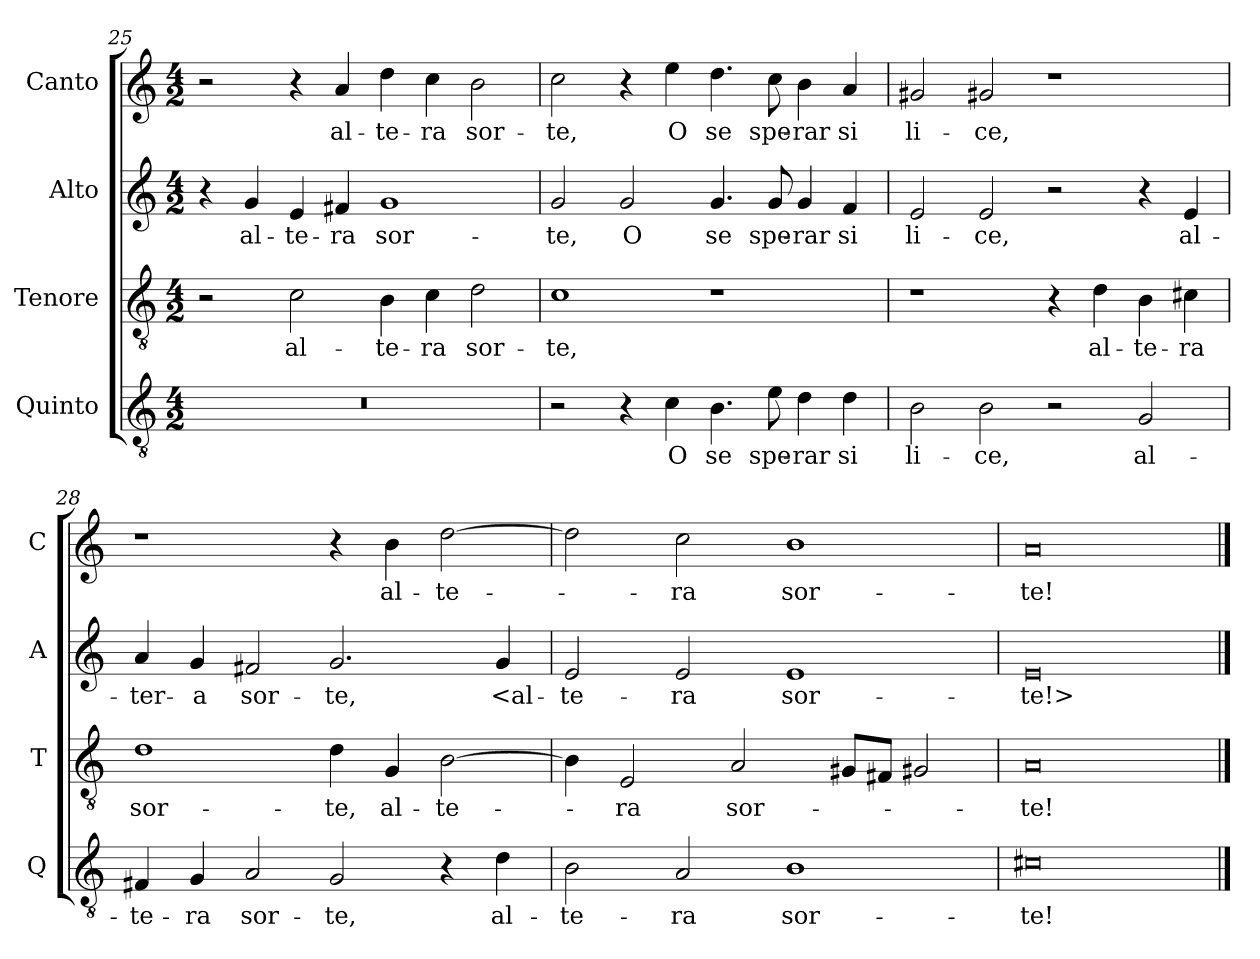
**kern	**text	**kern	**text	**kern	**text	**kern	**text
*part4	*part4	*part3	*part3	*part2	*part2	*part1	*part1
*staff4	*staff4	*staff3	*staff3	*staff2	*staff2	*staff1	*staff1
*I"Quinto	*	*I"Tenore	*	*I"Alto	*	*I"Canto	*
*I'Q	*	*I'T	*	*I'A	*	*I'C	*
*clefGv2	*	*clefGv2	*	*clefG2	*	*clefG2	*
*k[]	*	*k[]	*	*k[]	*	*k[]	*
*M4/2	*	*M4/2	*	*M4/2	*	*M4/2	*
=25	=25	=25	=25	=25	=25	=25	=25
0r	.	2r	.	4r	.	2r	.
.	.	.	.	4g	al-	.	.
.	.	2c	al-	4e	-te-	4r	.
.	.	.	.	4f#X	-ra	4a	al-
.	.	4B	-te-	1g	sor-	4dd	-te-
.	.	4c	-ra	.	.	4cc	-ra
.	.	2d	sor-	.	.	2b	sor-
=26	=26	=26	=26	=26	=26	=26	=26
2r	.	1c	-te,	2g	-te,	2cc	-te,
4r	.	.	.	2g	O	4r	.
4c	O	.	.	.	.	4ee	O
4.B	se	1r	.	4.g	se	4.dd	se
8e	spe-	.	.	8g	spe-	8cc	spe-
4d	-rar	.	.	4g	-rar	4b	-rar
4d	si	.	.	4f	si	4a	si
=27	=27	=27	=27	=27	=27	=27	=27
2B	li-	1r	.	2e	li-	2g#X	li-
2B	-ce,	.	.	2e	-ce,	2g#X	-ce,
2r	.	4r	.	2r	.	1r	.
.	.	4d	al-	.	.	.	.
2G	al-	4B	-te-	4r	.	.	.
.	.	4c#X	-ra	4e	al-	.	.
=28	=28	=28	=28	=28	=28	=28	=28
4F#X	-te-	1d	sor-	4a	-ter-	1r	.
4G	-ra	.	.	4g	-a	.	.
2A	sor-	.	.	2f#X	sor-	.	.
2G	-te,	4d	-te,	2.g	-te,	4r	.
.	.	4G	al-	.	.	4b	al-
4r	.	[2B	-te-	.	.	[2dd	-te-
4d	al-	.	.	4g	<al-	.	.
=29	=29	=29	=29	=29	=29	=29	=29
2B	-te-	4B]	.	2e	-te-	2dd]	.
.	.	2E	-ra	.	.	.	.
2A	-ra	.	.	2e	-ra	2cc	-ra
.	.	2A	sor-	.	.	.	.
1B	sor-	.	.	1e	sor-	1b	sor-
.	.	8G#XL	.	.	.	.	.
.	.	8F#XJ	.	.	.	.	.
.	.	2G#X	.	.	.	.	.
=30	=30	=30	=30	=30	=30	=30	=30
0c#X	-te!	0A	-te!	0e	-te!>	0a	-te!
==	==	==	==	==	==	==	==
*-	*-	*-	*-	*-	*-	*-	*-
